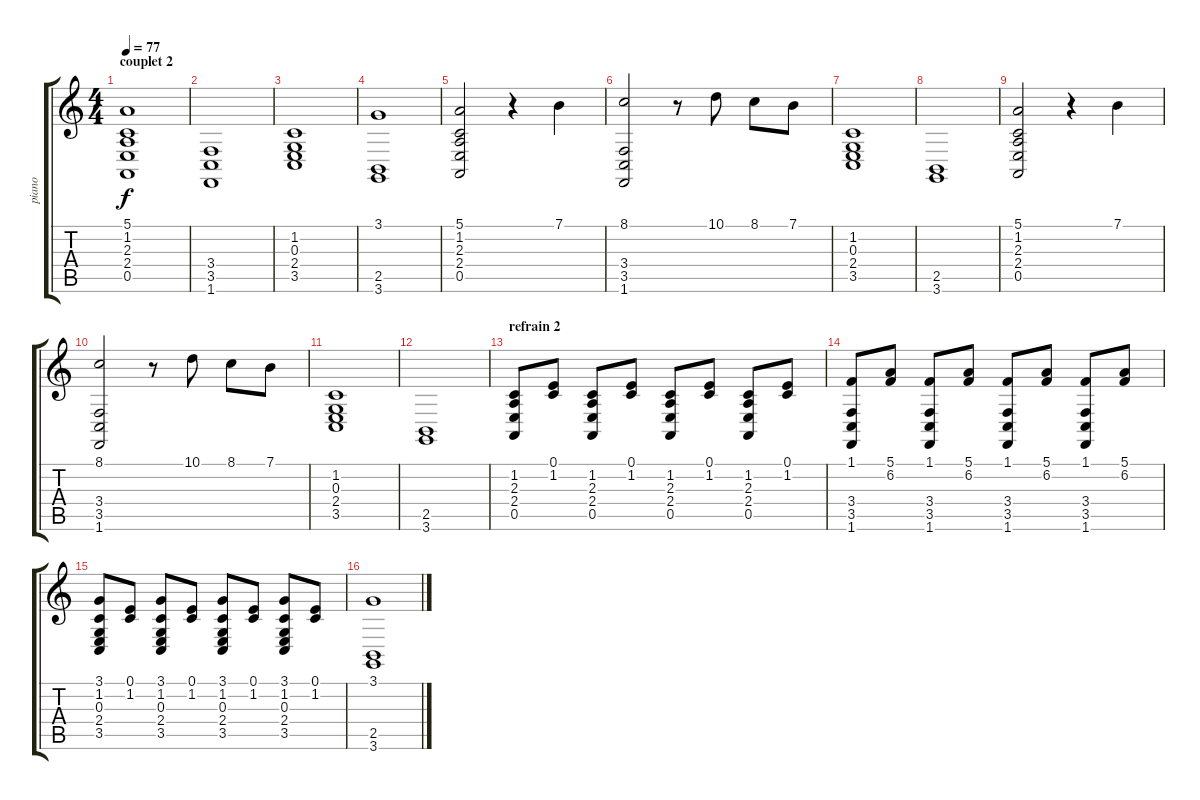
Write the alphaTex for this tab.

\track ("piano" "piano") {instrument honkytonkpiano}
\staff {score tabs}
\tuning (E4 B3 G3 D3 A2 E2) {hide}
\ts (4 4)
\section ("" "couplet 2")
\tempo 77
\clef g2
\ks c
(5.1 1.2 2.3 2.4 0.5).1{dy f} |
(3.4 3.5 1.6).1 |
(1.2 0.3 2.4 3.5).1 |
(3.1 2.5 3.6).1 |
(5.1 1.2 2.3 2.4 0.5).2 r.4 7.1.4 |
(8.1 3.4 3.5 1.6).2 r.8 10.1.8 8.1.8 7.1.8 |
(1.2 0.3 2.4 3.5).1 |
(2.5 3.6).1 |
(5.1 1.2 2.3 2.4 0.5).2 r.4 7.1.4 |
(8.1 3.4 3.5 1.6).2 r.8 10.1.8 8.1.8 7.1.8 |
(1.2 0.3 2.4 3.5).1 |
(2.5 3.6).1 |
\section ("" "refrain 2")
(1.2 2.3 2.4 0.5).8 (0.1 1.2).8 (1.2 2.3 2.4 0.5).8 (0.1 1.2).8 (1.2 2.3 2.4 0.5).8 (0.1 1.2).8 (1.2 2.3 2.4 0.5).8 (0.1 1.2).8 |
(1.1 3.4 3.5 1.6).8 (5.1 6.2).8 (1.1 3.4 3.5 1.6).8 (5.1 6.2).8 (1.1 3.4 3.5 1.6).8 (5.1 6.2).8 (1.1 3.4 3.5 1.6).8 (5.1 6.2).8 |
(3.1 1.2 0.3 2.4 3.5).8 (0.1 1.2).8 (3.1 1.2 0.3 2.4 3.5).8 (0.1 1.2).8 (3.1 1.2 0.3 2.4 3.5).8 (0.1 1.2).8 (3.1 1.2 0.3 2.4 3.5).8 (0.1 1.2).8 |
(3.1 2.5 3.6).1
